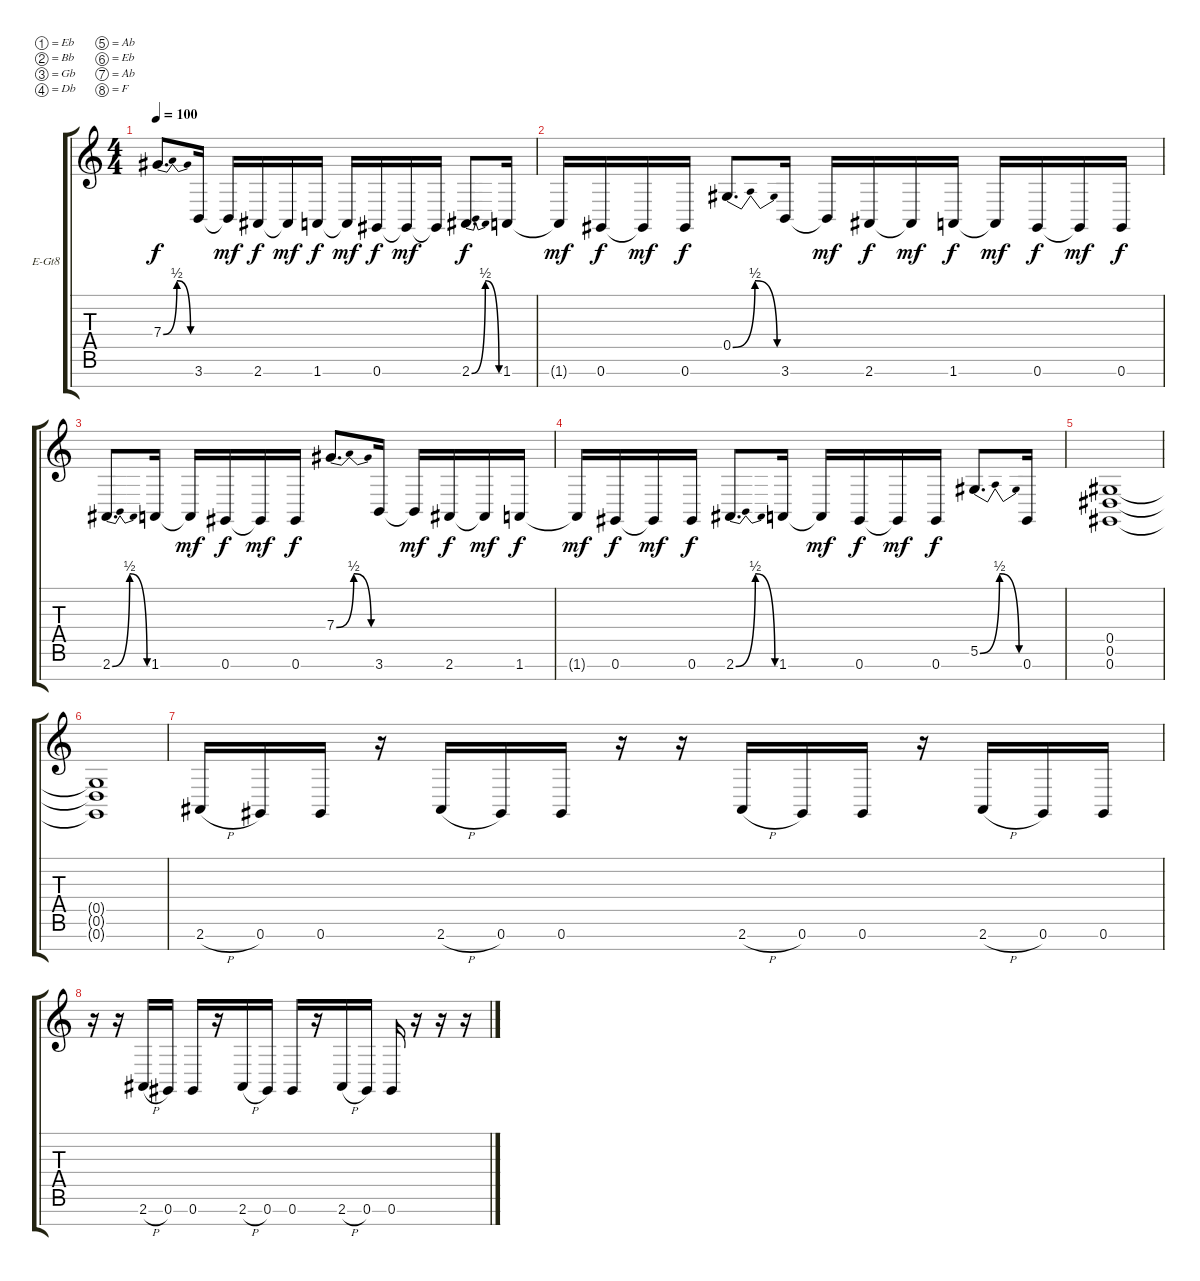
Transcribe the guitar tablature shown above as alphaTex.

\defaultSystemsLayout 4
\bracketExtendMode groupsimilarinstruments
\firstSystemTrackNameOrientation horizontal
\otherSystemsTrackNameOrientation horizontal
\track ("Electric Guitar" "E-Gt8") {instrument distortionguitar}
\staff {score tabs}
\tuning (Eb4 Bb3 Gb3 Db3 Ab2 Eb2 Ab1 F1)
\ts (4 4)
\tempo 100
\clef g2
\ks c
7.4{be (bendrelease 0 0 26.4 2 27 2 59.4 0)}.8{d dy f} 3.7.16 3.7{t}.16{dy mf} 2.7.16{dy f} 2.7{t}.16{dy mf} 1.7.16{dy f} 1.7{t}.16{dy mf} 0.7.16{dy f} 0.7{t}.16{dy mf} 0.7{t}.16 2.7{be (bendrelease 0 0 30 2 30 2 60 0)}.8{d dy f} 1.7.16 |
1.7{t}.16{dy mf} 0.7.16{dy f} 0.7{t}.16{dy mf} 0.7.16{dy f} 0.5{be (bendrelease 0 0 30 2 30 2 60 0)}.8{d} 3.7.16 3.7{t}.16{dy mf} 2.7.16{dy f} 2.7{t}.16{dy mf} 1.7.16{dy f} 1.7{t}.16{dy mf} 0.7.16{dy f} 0.7{t}.16{dy mf} 0.7.16{dy f} |
2.7{be (bendrelease 0 0 30 2 30 2 60 0)}.8{d} 1.7.16 1.7{t}.16{dy mf} 0.7.16{dy f} 0.7{t}.16{dy mf} 0.7.16{dy f} 7.4{be (bendrelease 0 0 30.599999999999998 2 30.599999999999998 2 59.4 0)}.8{d} 3.7.16 3.7{t}.16{dy mf} 2.7.16{dy f} 2.7{t}.16{dy mf} 1.7.16{dy f} |
1.7{t}.16{dy mf} 0.7.16{dy f} 0.7{t}.16{dy mf} 0.7.16{dy f} 2.7{be (bendrelease 0 0 30 2 30 2 60 0)}.8{d} 1.7.16 1.7{t}.16{dy mf} 0.7.16{dy f} 0.7{t}.16{dy mf} 0.7.16{dy f} 5.6{be (bendrelease 0 0 28.2 2 28.2 2 60 0)}.8{d} 0.7.16 |
(0.7 0.6 0.5).1 |
(0.7{t} 0.6{t} 0.5{t}).1 |
2.7{h}.16 0.7.16 0.7.16 r.16 2.7{h}.16 0.7.16 0.7.16 r.16 r.16 2.7{h}.16 0.7.16 0.7.16 r.16 2.7{h}.16 0.7.16 0.7.16 |
r.16 r.16 2.7{h}.16 0.7.16 0.7.16 r.16 2.7{h}.16 0.7.16 0.7.16 r.16 2.7{h}.16 0.7.16 0.7.16 r.16 r.16 r.16
